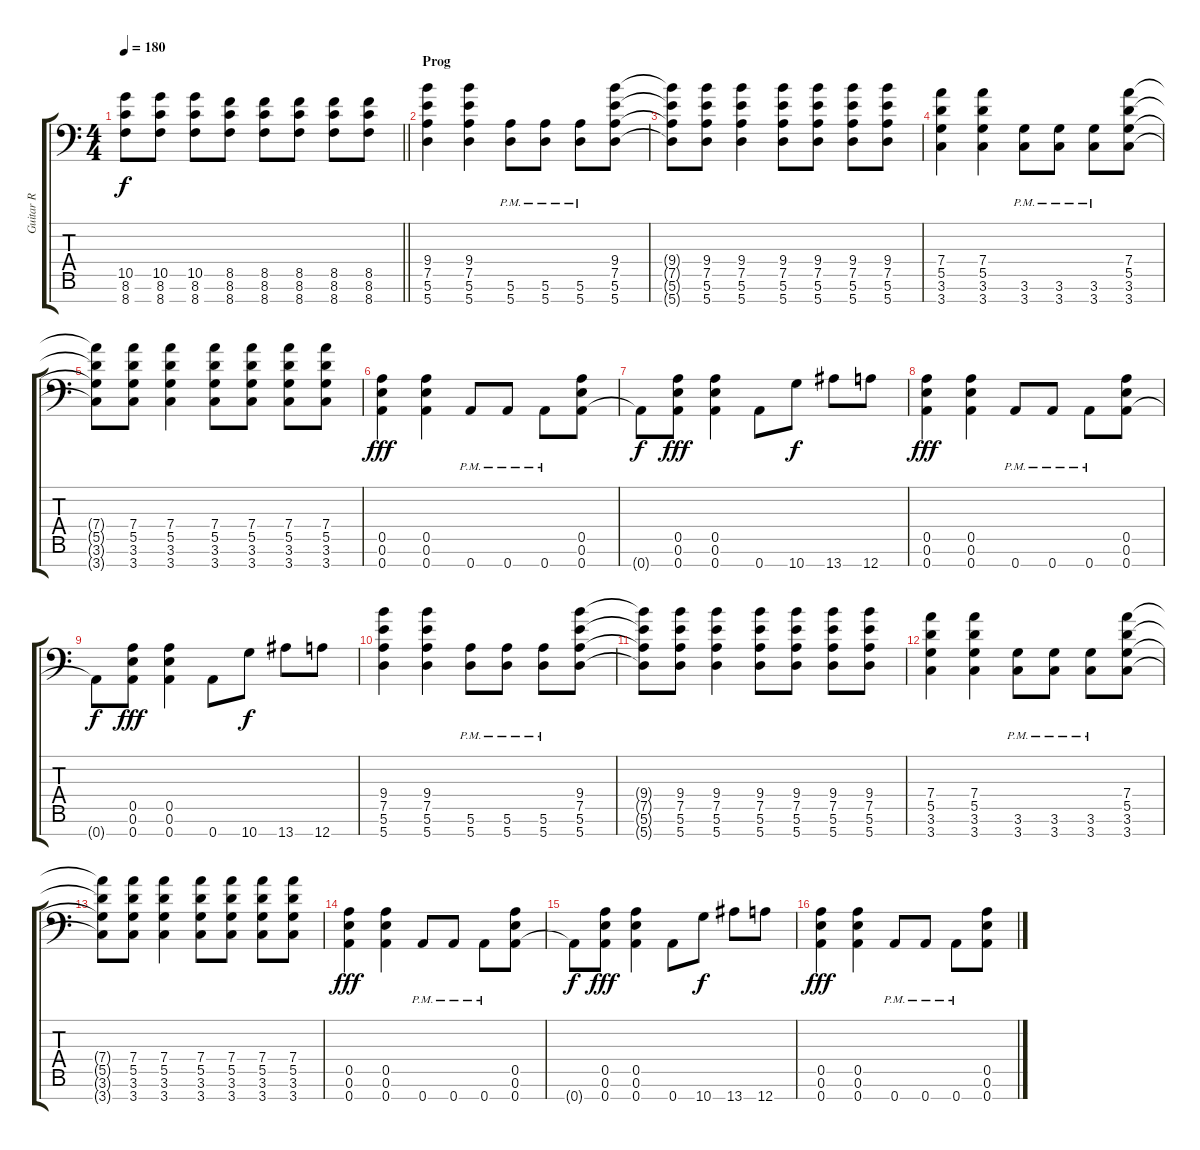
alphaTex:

\track ("Guitar R" "Guitar R") {instrument overdrivenguitar}
\staff {score tabs}
\tuning (E4 B3 G3 D3 A2 E2 A1) {hide}
\ts (4 4)
\tempo 180
\clef f4
\barLineRight lightlight
\ks c
(10.5 8.6 8.7).8{dy f} (10.5 8.6 8.7).8 (10.5 8.6 8.7).8 (8.5 8.6 8.7).8 (8.5 8.6 8.7).8 (8.5 8.6 8.7).8 (8.5 8.6 8.7).8 (8.5 8.6 8.7).8 |
\section ("" "Prog")
(9.4 7.5 5.6 5.7).4 (9.4 7.5 5.6 5.7).4 (5.6{pm} 5.7{pm}).8 (5.6{pm} 5.7{pm}).8 (5.6{pm} 5.7{pm}).8 (9.4 7.5 5.6 5.7).8 |
(9.4{t} 7.5{t} 5.6{t} 5.7{t}).8 (9.4 7.5 5.6 5.7).8 (9.4 7.5 5.6 5.7).4 (9.4 7.5 5.6 5.7).8 (9.4 7.5 5.6 5.7).8 (9.4 7.5 5.6 5.7).8 (9.4 7.5 5.6 5.7).8 |
(7.4 5.5 3.6 3.7).4 (7.4 5.5 3.6 3.7).4 (3.6{pm} 3.7{pm}).8 (3.6{pm} 3.7{pm}).8 (3.6{pm} 3.7{pm}).8 (7.4 5.5 3.6 3.7).8 |
(7.4{t} 5.5{t} 3.6{t} 3.7{t}).8 (7.4 5.5 3.6 3.7).8 (7.4 5.5 3.6 3.7).4 (7.4 5.5 3.6 3.7).8 (7.4 5.5 3.6 3.7).8 (7.4 5.5 3.6 3.7).8 (7.4 5.5 3.6 3.7).8 |
(0.5 0.6 0.7).4{dy fff} (0.5 0.6 0.7).4 0.7{pm}.8 0.7{pm}.8 0.7{pm}.8 (0.5 0.6 0.7).8 |
0.7{t}.8{dy f} (0.5 0.6 0.7).8{dy fff} (0.5 0.6 0.7).4 0.7.8 10.7.8{dy f} 13.7.8 12.7.8 |
(0.5 0.6 0.7).4{dy fff} (0.5 0.6 0.7).4 0.7{pm}.8 0.7{pm}.8 0.7{pm}.8 (0.5 0.6 0.7).8 |
0.7{t}.8{dy f} (0.5 0.6 0.7).8{dy fff} (0.5 0.6 0.7).4 0.7.8 10.7.8{dy f} 13.7.8 12.7.8 |
(9.4 7.5 5.6 5.7).4 (9.4 7.5 5.6 5.7).4 (5.6{pm} 5.7{pm}).8 (5.6{pm} 5.7{pm}).8 (5.6{pm} 5.7{pm}).8 (9.4 7.5 5.6 5.7).8 |
(9.4{t} 7.5{t} 5.6{t} 5.7{t}).8 (9.4 7.5 5.6 5.7).8 (9.4 7.5 5.6 5.7).4 (9.4 7.5 5.6 5.7).8 (9.4 7.5 5.6 5.7).8 (9.4 7.5 5.6 5.7).8 (9.4 7.5 5.6 5.7).8 |
(7.4 5.5 3.6 3.7).4 (7.4 5.5 3.6 3.7).4 (3.6{pm} 3.7{pm}).8 (3.6{pm} 3.7{pm}).8 (3.6{pm} 3.7{pm}).8 (7.4 5.5 3.6 3.7).8 |
(7.4{t} 5.5{t} 3.6{t} 3.7{t}).8 (7.4 5.5 3.6 3.7).8 (7.4 5.5 3.6 3.7).4 (7.4 5.5 3.6 3.7).8 (7.4 5.5 3.6 3.7).8 (7.4 5.5 3.6 3.7).8 (7.4 5.5 3.6 3.7).8 |
(0.5 0.6 0.7).4{dy fff} (0.5 0.6 0.7).4 0.7{pm}.8 0.7{pm}.8 0.7{pm}.8 (0.5 0.6 0.7).8 |
0.7{t}.8{dy f} (0.5 0.6 0.7).8{dy fff} (0.5 0.6 0.7).4 0.7.8 10.7.8{dy f} 13.7.8 12.7.8 |
(0.5 0.6 0.7).4{dy fff} (0.5 0.6 0.7).4 0.7{pm}.8 0.7{pm}.8 0.7{pm}.8 (0.5 0.6 0.7).8
